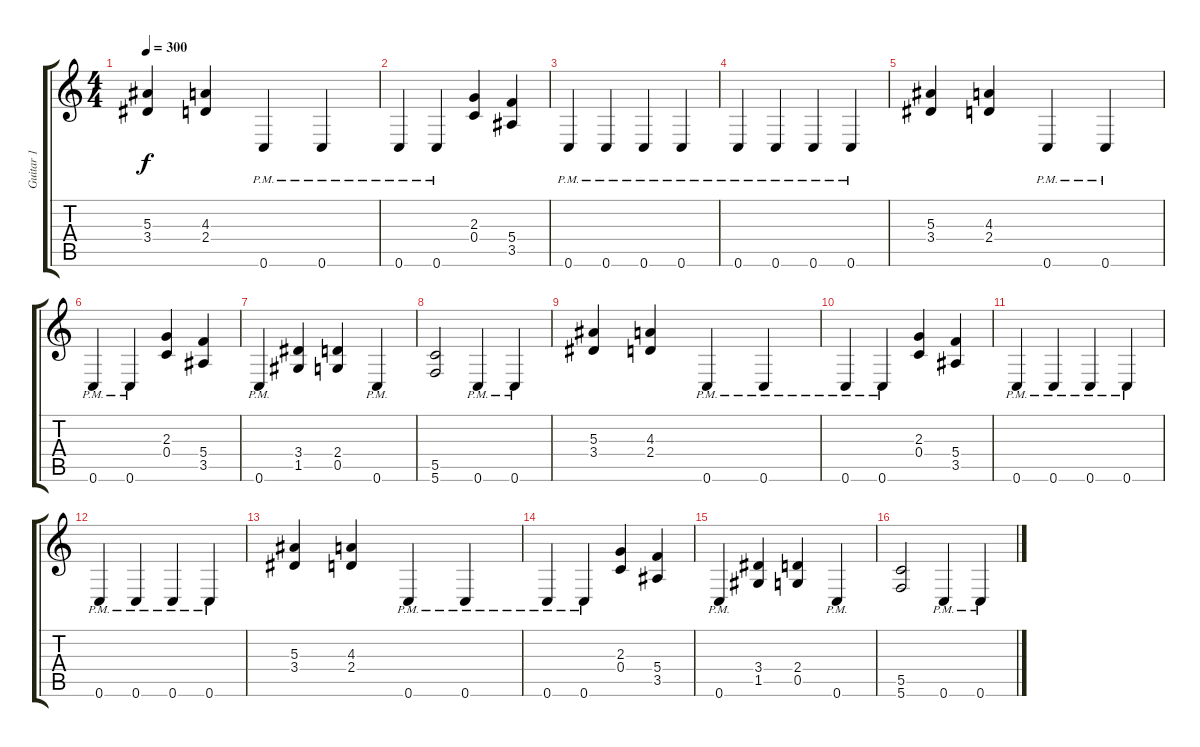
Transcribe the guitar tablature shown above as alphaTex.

\track ("Guitar 1" "Guitar 1") {instrument distortionguitar}
\staff {score tabs}
\tuning (D4 A3 F3 C3 G2 C2) {hide}
\ts (4 4)
\tempo 300
\clef g2
\ks c
(5.3 3.4).4{dy f instrument distortionguitar} (4.3 2.4).4 0.6{pm}.4 0.6{pm}.4 |
0.6{pm}.4 0.6{pm}.4 (2.3 0.4).4 (5.4 3.5).4 |
0.6{pm}.4 0.6{pm}.4 0.6{pm}.4 0.6{pm}.4 |
0.6{pm}.4 0.6{pm}.4 0.6{pm}.4 0.6{pm}.4 |
(5.3 3.4).4 (4.3 2.4).4 0.6{pm}.4 0.6{pm}.4 |
0.6{pm}.4 0.6{pm}.4 (2.3 0.4).4 (5.4 3.5).4 |
0.6{pm}.4 (3.4 1.5).4 (2.4 0.5).4 0.6{pm}.4 |
(5.5 5.6).2 0.6{pm}.4 0.6{pm}.4 |
(5.3 3.4).4 (4.3 2.4).4 0.6{pm}.4 0.6{pm}.4 |
0.6{pm}.4 0.6{pm}.4 (2.3 0.4).4 (5.4 3.5).4 |
0.6{pm}.4 0.6{pm}.4 0.6{pm}.4 0.6{pm}.4 |
0.6{pm}.4 0.6{pm}.4 0.6{pm}.4 0.6{pm}.4 |
(5.3 3.4).4 (4.3 2.4).4 0.6{pm}.4 0.6{pm}.4 |
0.6{pm}.4 0.6{pm}.4 (2.3 0.4).4 (5.4 3.5).4 |
0.6{pm}.4 (3.4 1.5).4 (2.4 0.5).4 0.6{pm}.4 |
(5.5 5.6).2 0.6{pm}.4 0.6{pm}.4
